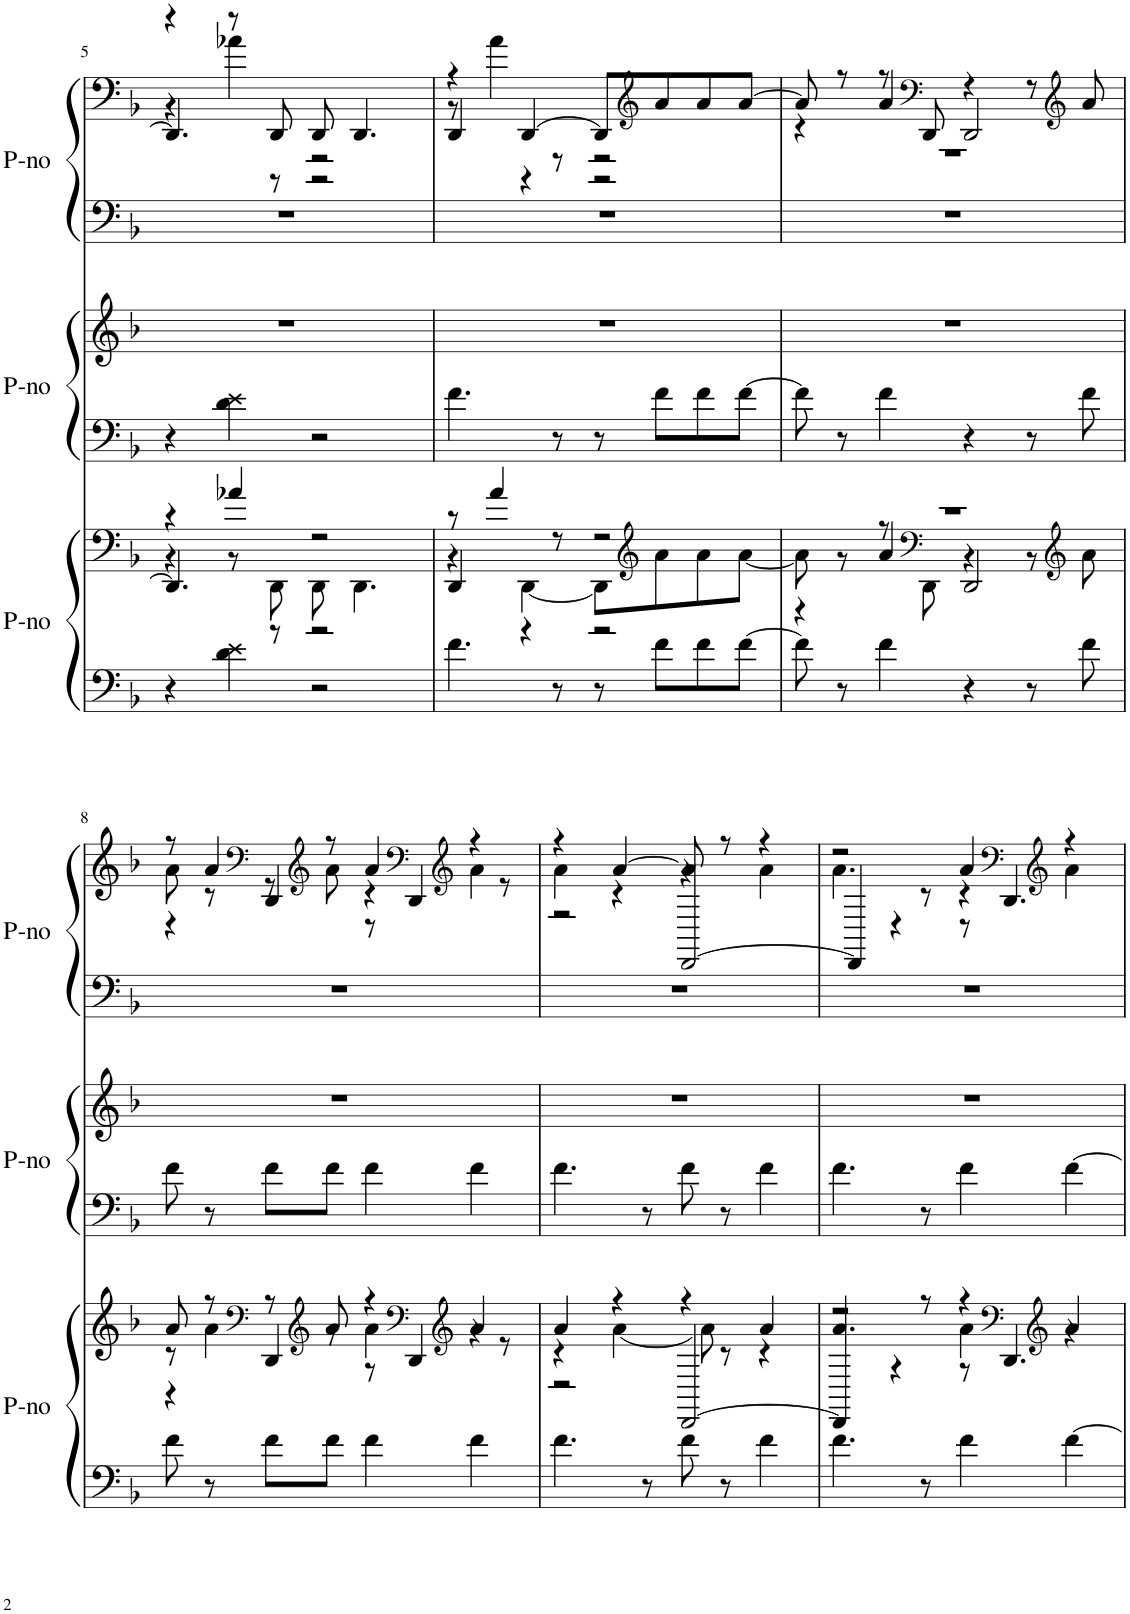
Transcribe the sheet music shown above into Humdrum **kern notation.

**kern	**kern	**kern	**kern	**kern	**kern
*part3	*part3	*part2	*part2	*part1	*part1
*staff6	*staff5	*staff4	*staff3	*staff2	*staff1
*I"Piano	*	*I"Piano	*	*I"Piano	*
*I'P-no	*	*I'P-no	*	*I'P-no	*
!!LO:PB:g=z
*clefF4	*clefF4	*clefF4	*clefG2	*clefF4	*clefF4
*	*	*Trd4c7	*Trd4c7	*	*
*k[b-]	*k[b-]	*k[b-]	*k[b-]	*k[b-]	*k[b-]
*M4/4	*M4/4	*M4/4	*M4/4	*M4/4	*M4/4
=5	=5	=5	=5	=5	=5
*	*^	*	*	*	*^
*	*	*^	*	*	*	*	*^
4r	4r	4r	4.DD/]	4r	1r	1r	4r	4r	4.DD/]
4d\ 4e\	4a-X/	8r	.	4d\ 4e\	.	.	8r	4a-X\	.
.	.	8DD\	8r	.	.	.	8DD/	.	8r
2r	2r	8DD\	2r	2r	.	.	8DD/	2r	2r
.	.	4.DD\	.	.	.	.	4.DD/	.	.
=6	=6	=6	=6	=6	=6	=6	=6	=6	=6
4.f\	8r	4r	4DD/	4.f\	1r	1r	4r	8r	4DD/
.	4a/	.	.	.	.	.	.	4a\	.
.	.	[4DD\	4r	.	.	.	[4DD/	.	4r
8r	8r	.	.	8r	.	.	.	8r	.
8r	2r	8DD\L]	2r	8r	.	.	8DD/L]	2r	2r
*	*clefG2	*	*	*	*	*	*clefG2	*	*
8f\L	.	8a\	.	8f\L	.	.	8a/	.	.
8f\	.	8a\	.	8f\	.	.	8a/	.	.
[8f\J	.	[8a\J	.	[8f\J	.	.	[8a/J	.	.
=7	=7	=7	=7	=7	=7	=7	=7	=7	=7
8f\]	1r	8a\]	4r	8f\]	1r	1r	8a/]	1r	4r
8r	.	8r	.	8r	.	.	8r	.	.
4f\	.	8r	4a/	4f\	.	.	8r	.	4a/
*	*clefF4	*	*	*	*	*	*clefF4	*	*
.	.	8DD\	.	.	.	.	8DD/	.	.
4r	.	4r	2DD/	4r	.	.	4r	.	2DD/
8r	.	8r	.	8r	.	.	8r	.	.
*	*clefG2	*	*	*	*	*	*clefG2	*	*
8f\	.	8a\	.	8f\	.	.	8a/	.	.
!!LO:LB:g=z	!!	!!
=8	=8	=8	=8	=8	=8	=8	=8	=8	=8
8f\	8a/	8r	4r	8f\	1r	1r	8r	8a\	4r
8r	8r	4a\	.	8r	.	.	4a/	8r	.
*	*clefF4	*	*	*	*	*	*clefF4	*	*
8f\L	8r	.	4DD/	8f\L	.	.	.	8r	4DD/
*	*clefG2	*	*	*	*	*	*clefG2	*	*
8f\J	8a/	8r	.	8f\J	.	.	8r	8a\	.
4f\	4r	4a\	8r	4f\	.	.	4a/	4r	8r
*	*clefF4	*	*	*	*	*	*clefF4	*	*
.	.	.	4DD/	.	.	.	.	.	4DD/
*	*clefG2	*	*	*	*	*	*clefG2	*	*
4f\	4a/	4r	.	4f\	.	.	4r	4a\	.
.	.	.	8r	.	.	.	.	.	8r
=9	=9	=9	=9	=9	=9	=9	=9	=9	=9
4.f\	4a/	4r	2r	4.f\	1r	1r	4r	4a\	2r
.	4r	[4a\	.	.	.	.	[4a/	4r	.
8r	.	.	.	8r	.	.	.	.	.
8f\	4r	8a\]	[2DD/	8f\	.	.	8a/]	4r	[2DD/
8r	.	8r	.	8r	.	.	8r	.	.
4f\	4a/	4r	.	4f\	.	.	4r	4a\	.
=10	=10	=10	=10	=10	=10	=10	=10	=10	=10
4.f\	4.a/	2r	4DD/]	4.f\	1r	1r	2r	4.a\	4DD/]
.	.	.	4r	.	.	.	.	.	4r
8r	8r	.	.	8r	.	.	.	8r	.
4f\	4r	4a\	8r	4f\	.	.	4a/	4r	8r
*	*clefF4	*	*	*	*	*	*clefF4	*	*
.	.	.	4.DD/	.	.	.	.	.	4.DD/
*	*clefG2	*	*	*	*	*	*clefG2	*	*
[4f\	4a/	4r	.	[4f\	.	.	4r	4a\	.
*	*v	*v	*v	*	*	*	*v	*v	*v
=	=	=	=	=	=
*-	*-	*-	*-	*-	*-
